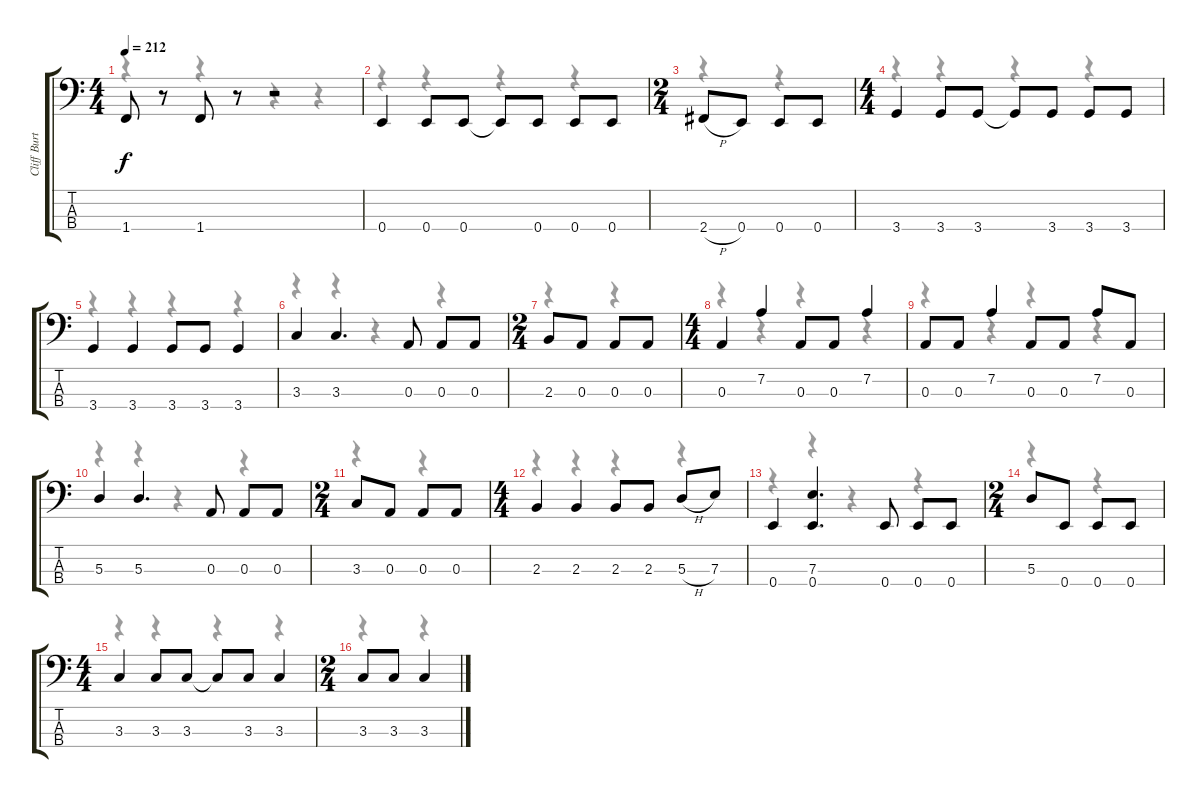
\track ("Cliff Burton" "Cliff Burt") {instrument electricbassfinger}
\staff {score tabs}
\tuning (G2 D2 A1 E1) {hide}
\voice
\ts (4 4)
\tempo 212
\clef f4
\ks c
1.4.8{dy f} r.8 1.4.8 r.8 r.2 |
0.4.4 0.4.8 0.4.8 0.4{t}.8 0.4.8 0.4.8 0.4.8 |
\ts (2 4)
2.4{h}.8 0.4.8 0.4.8 0.4.8 |
\ts (4 4)
3.4.4 3.4.8 3.4.8 3.4{t}.8 3.4.8 3.4.8 3.4.8 |
3.4.4 3.4.4 3.4.8 3.4.8 3.4.4 |
3.3.4 3.3.4{d} 0.3.8 0.3.8 0.3.8 |
\ts (2 4)
2.3.8 0.3.8 0.3.8 0.3.8 |
\ts (4 4)
0.3.4 7.2.4 0.3.8 0.3.8 7.2.4 |
0.3.8 0.3.8 7.2.4 0.3.8 0.3.8 7.2.8 0.3.8 |
5.3.4 5.3.4{d} 0.3.8 0.3.8 0.3.8 |
\ts (2 4)
3.3.8 0.3.8 0.3.8 0.3.8 |
\ts (4 4)
2.3.4 2.3.4 2.3.8 2.3.8 5.3{h}.8 7.3.8 |
0.4.4 (7.3 0.4).4{d} 0.4.8 0.4.8 0.4.8 |
\ts (2 4)
5.3.8 0.4.8 0.4.8 0.4.8 |
\ts (4 4)
3.3.4 3.3.8 3.3.8 3.3{t}.8 3.3.8 3.3.4 |
\ts (2 4)
3.3.8 3.3.8 3.3.4
\voice
\clef f4
\ottava regular
\simile none
\ks c
r.4{dy f} r.4 r.4 r.4 |
r.4 r.4 r.4 r.4 |
r.4 r.4 |
r.4 r.4 r.4 r.4 |
r.4 r.4 r.4 r.4 |
r.4 r.4 r.4 r.4 |
r.4 r.4 |
r.4 r.4 r.4 r.4 |
r.4 r.4 r.4 r.4 |
r.4 r.4 r.4 r.4 |
r.4 r.4 |
r.4 r.4 r.4 r.4 |
r.4 r.4 r.4 r.4 |
r.4 r.4 |
r.4 r.4 r.4 r.4 |
r.4 r.4
